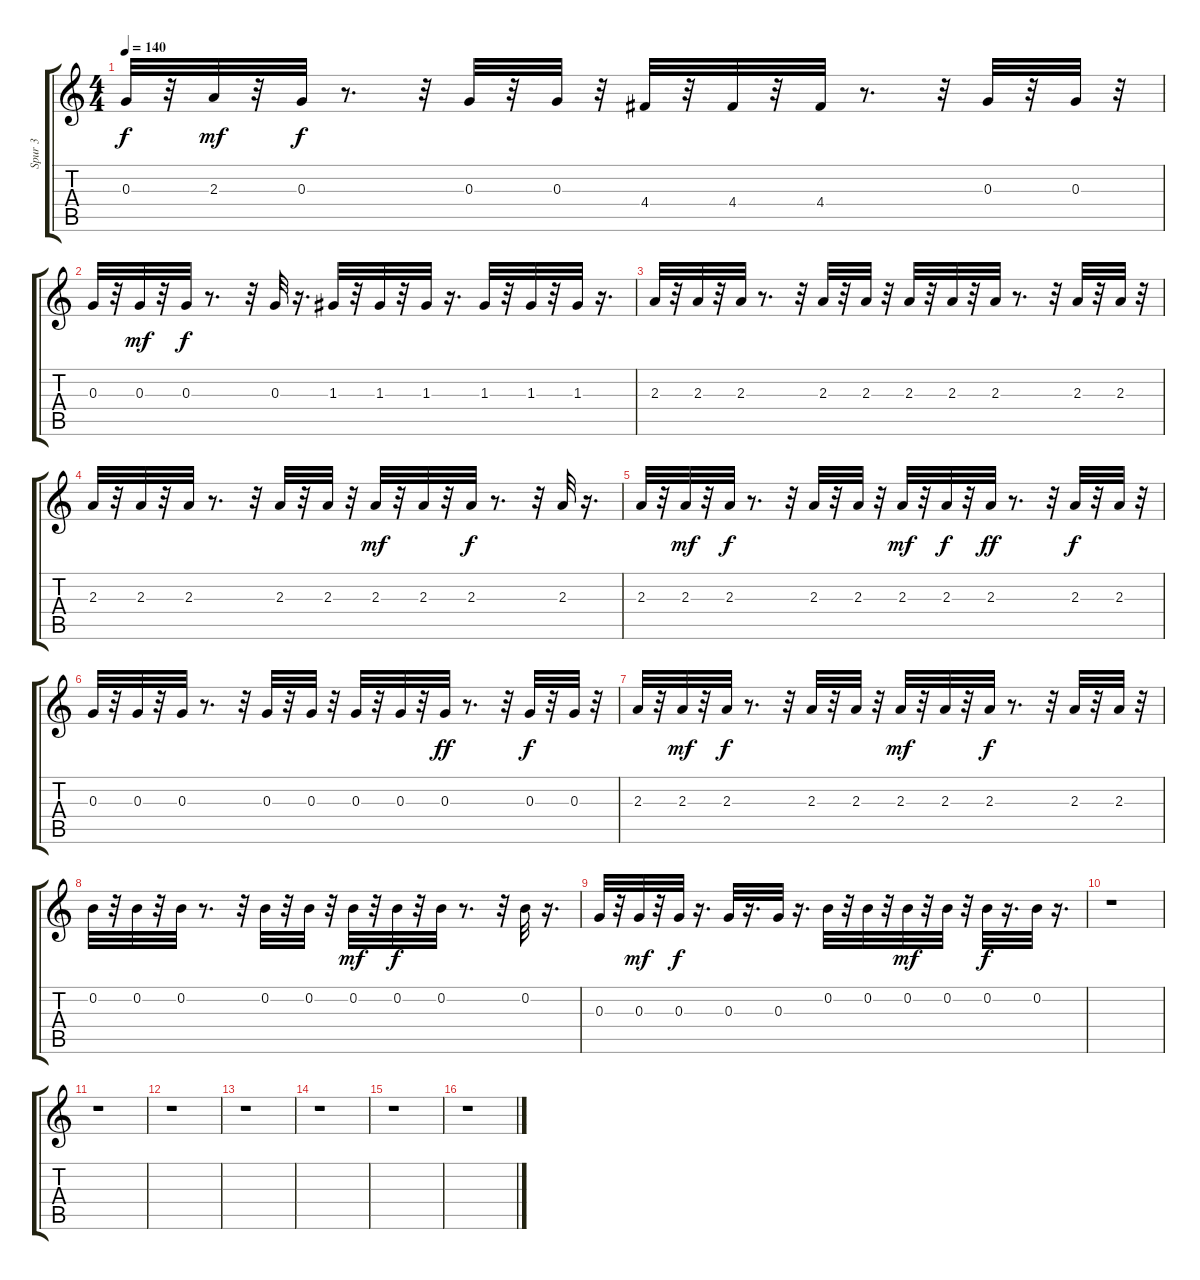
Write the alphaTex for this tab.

\track ("Spur 3" "Spur 3") {instrument electricguitarclean}
\staff {score tabs}
\tuning (E4 B3 G3 D3 A2 E2) {hide}
\ts (4 4)
\tempo 140
\clef g2
\ks c
0.3.32{dy f} r.32 2.3.32{dy mf} r.32 0.3.32{dy f} r.8{d} r.32 0.3.32 r.32 0.3.32 r.32 4.4.32 r.32 4.4.32 r.32 4.4.32 r.8{d} r.32 0.3.32 r.32 0.3.32 r.32 |
0.3.32 r.32 0.3.32{dy mf} r.32 0.3.32{dy f} r.8{d} r.32 0.3.32 r.16{d} 1.3.32 r.32 1.3.32 r.32 1.3.32 r.16{d} 1.3.32 r.32 1.3.32 r.32 1.3.32 r.16{d} |
2.3.32 r.32 2.3.32 r.32 2.3.32 r.8{d} r.32 2.3.32 r.32 2.3.32 r.32 2.3.32 r.32 2.3.32 r.32 2.3.32 r.8{d} r.32 2.3.32 r.32 2.3.32 r.32 |
2.3.32 r.32 2.3.32 r.32 2.3.32 r.8{d} r.32 2.3.32 r.32 2.3.32 r.32 2.3.32{dy mf} r.32 2.3.32 r.32 2.3.32{dy f} r.8{d} r.32 2.3.32 r.16{d} |
2.3.32 r.32 2.3.32{dy mf} r.32 2.3.32{dy f} r.8{d} r.32 2.3.32 r.32 2.3.32 r.32 2.3.32{dy mf} r.32 2.3.32{dy f} r.32 2.3.32{dy ff} r.8{d} r.32 2.3.32{dy f} r.32 2.3.32 r.32 |
0.3.32 r.32 0.3.32 r.32 0.3.32 r.8{d} r.32 0.3.32 r.32 0.3.32 r.32 0.3.32 r.32 0.3.32 r.32 0.3.32{dy ff} r.8{d} r.32 0.3.32{dy f} r.32 0.3.32 r.32 |
2.3.32 r.32 2.3.32{dy mf} r.32 2.3.32{dy f} r.8{d} r.32 2.3.32 r.32 2.3.32 r.32 2.3.32{dy mf} r.32 2.3.32 r.32 2.3.32{dy f} r.8{d} r.32 2.3.32 r.32 2.3.32 r.32 |
0.2.32 r.32 0.2.32 r.32 0.2.32 r.8{d} r.32 0.2.32 r.32 0.2.32 r.32 0.2.32{dy mf} r.32 0.2.32{dy f} r.32 0.2.32 r.8{d} r.32 0.2.32 r.16{d} |
0.3.32 r.32 0.3.32{dy mf} r.32 0.3.32{dy f} r.16{d} 0.3.32 r.16{d} 0.3.32 r.16{d} 0.2.32 r.32 0.2.32 r.32 0.2.32{dy mf} r.32 0.2.32 r.32 0.2.32{dy f} r.16{d} 0.2.32 r.16{d} |
r.1 |
r.1 |
r.1 |
r.1 |
r.1 |
r.1 |
r.1
